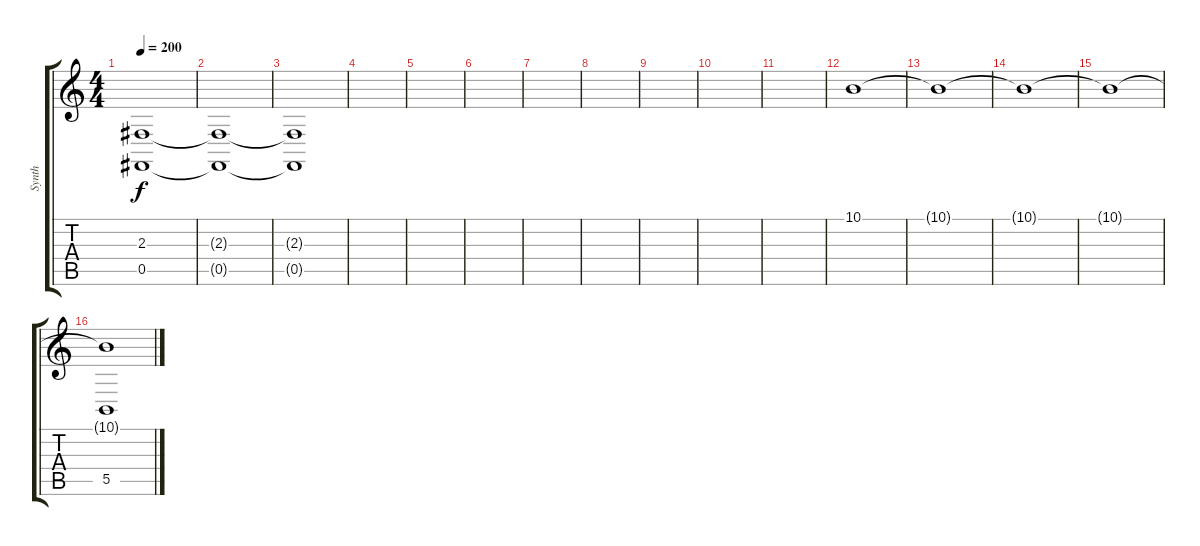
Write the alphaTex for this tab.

\track ("Synth" "Synth") {instrument pad2warm}
\staff {score tabs}
\tuning (Db4 Ab3 E3 B2 Gb2 B1) {hide}
\ts (4 4)
\tempo 200
\clef g2
\ks c
(2.3 0.5).1{dy f} |
(2.3{t} 0.5{t}).1 |
(2.3{t} 0.5{t}).1 |
|
|
|
|
|
|
|
|
10.1.1 |
10.1{t}.1 |
10.1{t}.1 |
10.1{t}.1 |
(10.1{t} 5.5).1
